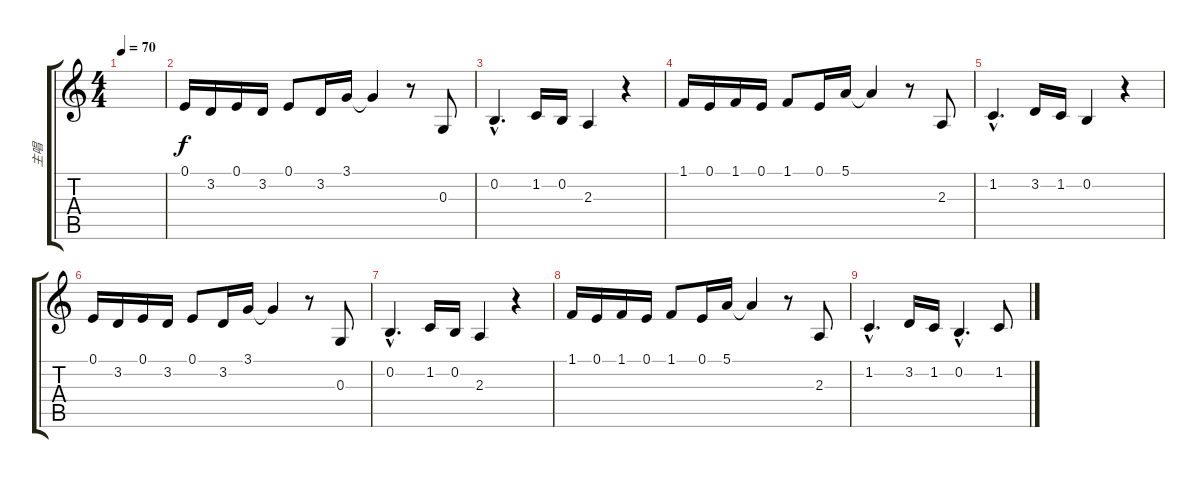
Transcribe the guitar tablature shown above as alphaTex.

\track ("主唱" "主唱") {instrument lead8bassandlead}
\staff {score tabs}
\tuning (E4 B3 G3 D3 A2 E2) {hide}
\ts (4 4)
\tempo 70
\clef g2
\ks c
|
0.1.16 3.2.16 0.1.16 3.2.16 0.1.8 3.2.16 3.1.16 3.1{t}.4 r.8 0.3.8 |
0.2{hac}.4{d} 1.2.16 0.2.16 2.3.4 r.4 |
1.1.16 0.1.16 1.1.16 0.1.16 1.1.8 0.1.16 5.1.16 5.1{t}.4 r.8 2.3.8 |
1.2{hac}.4{d} 3.2.16 1.2.16 0.2.4 r.4 |
0.1.16 3.2.16 0.1.16 3.2.16 0.1.8 3.2.16 3.1.16 3.1{t}.4 r.8 0.3.8 |
0.2{hac}.4{d} 1.2.16 0.2.16 2.3.4 r.4 |
1.1.16 0.1.16 1.1.16 0.1.16 1.1.8 0.1.16 5.1.16 5.1{t}.4 r.8 2.3.8 |
1.2{hac}.4{d} 3.2.16 1.2.16 0.2{hac}.4{d} 1.2.8
